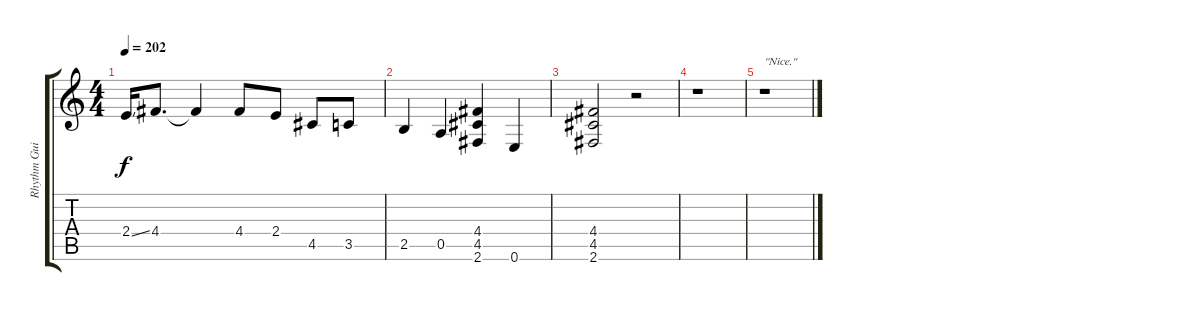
\track ("Rhythm Guitar" "Rhythm Gui") {instrument distortionguitar}
\staff {score tabs}
\tuning (E4 B3 G3 D3 A2 E2) {hide}
\ts (4 4)
\tempo 202
\clef g2
\ks c
2.4{ss}.16{dy f} 4.4.8{d} 4.4{t}.4 4.4.8 2.4.8 4.5.8 3.5.8 |
2.5.4 0.5.4 (4.4 4.5 2.6).4 0.6.4 |
(4.4 4.5 2.6).2 r.2 |
r.1 |
r.1{txt "\"Nice.\""}
